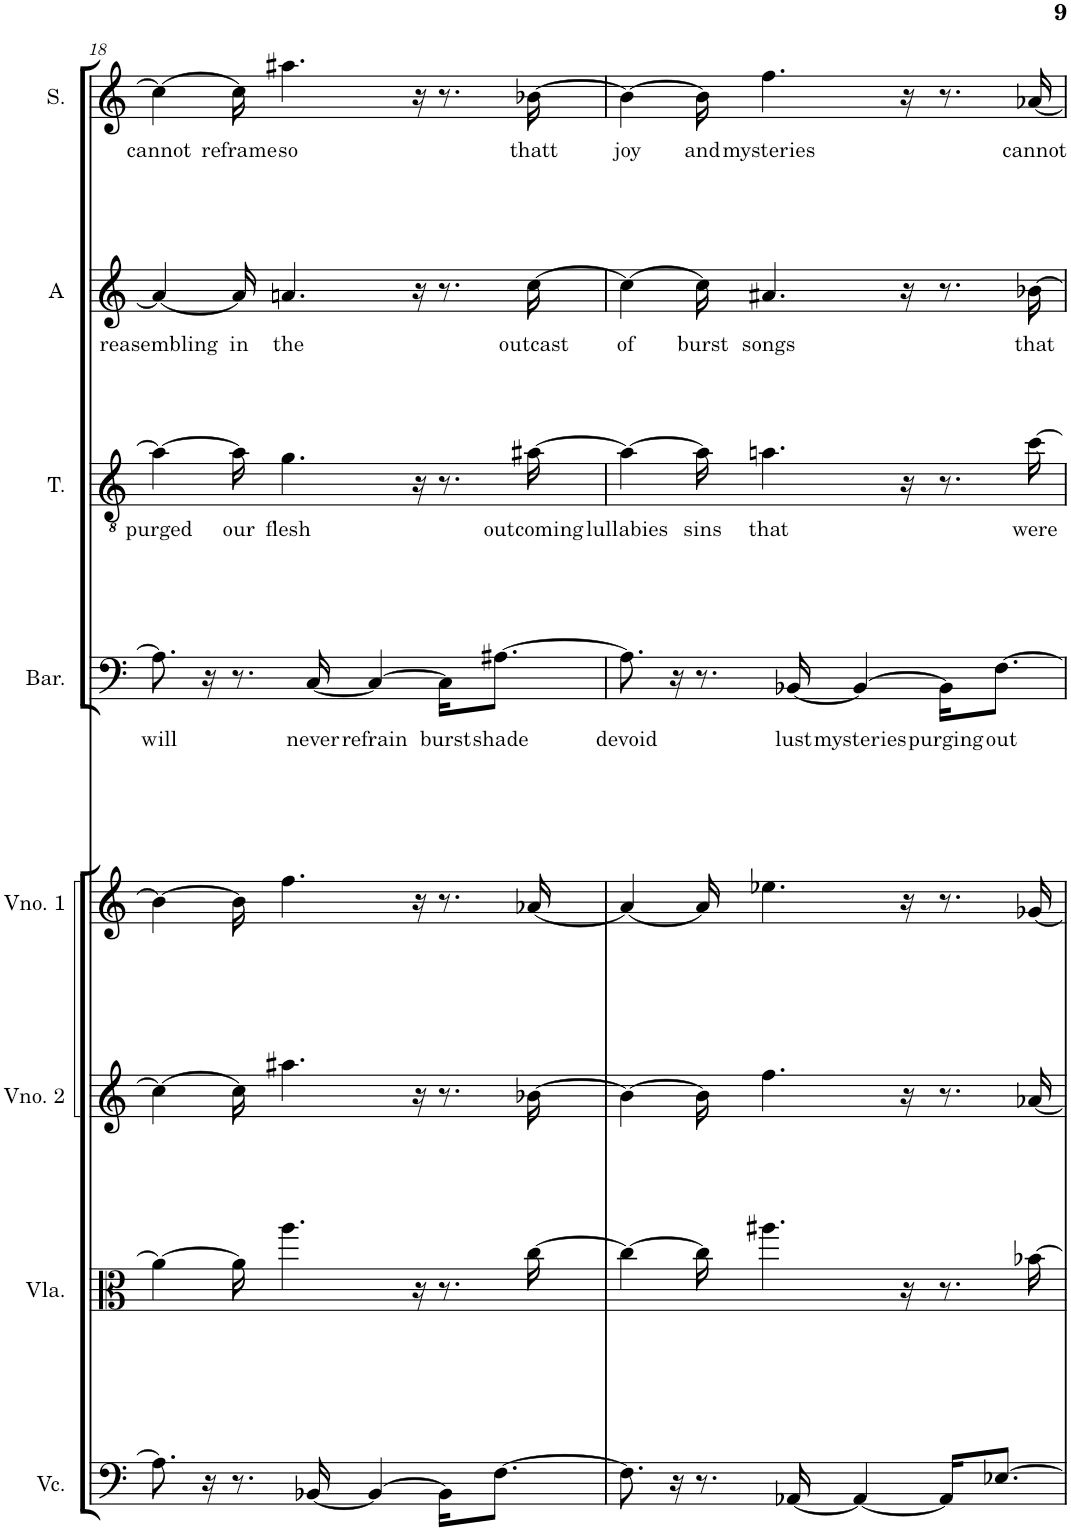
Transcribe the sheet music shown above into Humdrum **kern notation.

**kern	**kern	**kern	**kern	**kern	**text	**kern	**text	**kern	**text	**kern	**text
*part8	*part7	*part6	*part5	*part4	*part4	*part3	*part3	*part2	*part2	*part1	*part1
*staff8	*staff7	*staff6	*staff5	*staff4	*staff4	*staff3	*staff3	*staff2	*staff2	*staff1	*staff1
*I"Violoncelo	*I"Viola	*I"Violino 2	*I"Violino 1	*I"Barítono	*	*I"Tenor	*	*I"Alto	*	*I"Soprano	*
*I'Vc.	*I'Vla.	*I'Vno. 2	*I'Vno. 1	*I'Bar.	*	*I'T.	*	*I'A	*	*I'S.	*
!!LO:PB:g=z
*clefF4	*clefC3	*clefG2	*clefG2	*clefF4	*	*clefGv2	*	*clefG2	*	*clefG2	*
*k[]	*k[]	*k[]	*k[]	*k[]	*	*k[]	*	*k[]	*	*k[]	*
*M4/4	*M4/4	*M4/4	*M4/4	*M4/4	*	*M4/4	*	*M4/4	*	*M4/4	*
=18	=18	=18	=18	=18	=18	=18	=18	=18	=18	=18	=18
!	!	!	!	!	!LO:LY:b	!	!LO:LY:b	!	!LO:LY:b	!	!LO:LY:b
8.A#\]	4a#\_	4cc\_	4b-\_	8.A\]	will	4a\_	purged	4a#/_	reasembling	4cc\_	cannot
16r	.	.	.	16r	.	.	.	.	.	.	.
!	!	!	!	!	!	!	!LO:LY:b	!	!LO:LY:b	!	!LO:LY:b
8.r	16a#\]	16cc\]	16b-\]	8.r	.	16a\]	our	16a#/]	in	16cc\]	reframe
!	!	!	!	!	!	!	!LO:LY:b	!	!LO:LY:b	!	!LO:LY:b
.	4.aa\	4.aa#X\	4.ff\	.	.	4.g\	flesh	4.an/	the	4.aa#X\	so
!	!	!	!	!	!LO:LY:b	!	!	!	!	!	!
[16BB-X/	.	.	.	[16C/	never	.	.	.	.	.	.
!	!	!	!	!	!LO:LY:b	!	!	!	!	!	!
4BB-/_	.	.	.	4C/_	refrain	.	.	.	.	.	.
.	16r	16r	16r	.	.	16r	.	16r	.	16r	.
!	!	!	!	!	!LO:LY:b	!	!	!	!	!	!
16BB-\KL]	8.r	8.r	8.r	16C\KL]	burst	8.r	.	8.r	.	8.r	.
!	!	!	!	!	!LO:LY:b	!	!	!	!	!	!
[8.F\J	.	.	.	[8.A#X\J	shade	.	.	.	.	.	.
!	!	!	!	!	!	!	!LO:LY:b	!	!LO:LY:b	!	!LO:LY:b
.	[16cc\	[16b-X\	[16a-X/	.	.	[16a#X\	outcoming	[16cc\	outcast	[16b-X\	thatt
=19	=19	=19	=19	=19	=19	=19	=19	=19	=19	=19	=19
!	!	!	!	!	!LO:LY:b	!	!LO:LY:b	!	!LO:LY:b	!	!LO:LY:b
8.F\]	4cc\_	4b-\_	4a-/_	8.A#\]	devoid	4a#\_	lullabies	4cc\_	of	4b-\_	joy
16r	.	.	.	16r	.	.	.	.	.	.	.
!	!	!	!	!	!	!	!LO:LY:b	!	!LO:LY:b	!	!LO:LY:b
8.r	16cc\]	16b-\]	16a-/]	8.r	.	16a#\]	sins	16cc\]	burst	16b-\]	and
!	!	!	!	!	!	!	!LO:LY:b	!	!LO:LY:b	!	!LO:LY:b
.	4.aa#X\	4.ff\	4.ee-X\	.	.	4.an\	that	4.a#X/	songs	4.ff\	mysteries
!	!	!	!	!	!LO:LY:b	!	!	!	!	!	!
[16AA-X/	.	.	.	[16BB-X/	lust	.	.	.	.	.	.
!	!	!	!	!	!LO:LY:b	!	!	!	!	!	!
4AA-/_	.	.	.	4BB-/_	mysteries	.	.	.	.	.	.
.	16r	16r	16r	.	.	16r	.	16r	.	16r	.
!	!	!	!	!	!LO:LY:b	!	!	!	!	!	!
16AA-/KL]	8.r	8.r	8.r	16BB-\KL]	purging	8.r	.	8.r	.	8.r	.
!	!	!	!	!	!LO:LY:b	!	!	!	!	!	!
[8.E-X/J	.	.	.	[8.F\J	out	.	.	.	.	.	.
!	!	!	!	!	!	!	!LO:LY:b	!	!LO:LY:b	!	!LO:LY:b
.	[16b-X\	[16a-X/	[16g-X/	.	.	[16cc\	were	[16b-X\	that	[16a-X/	cannot
=	=	=	=	=	=	=	=	=	=	=	=
*-	*-	*-	*-	*-	*-	*-	*-	*-	*-	*-	*-
